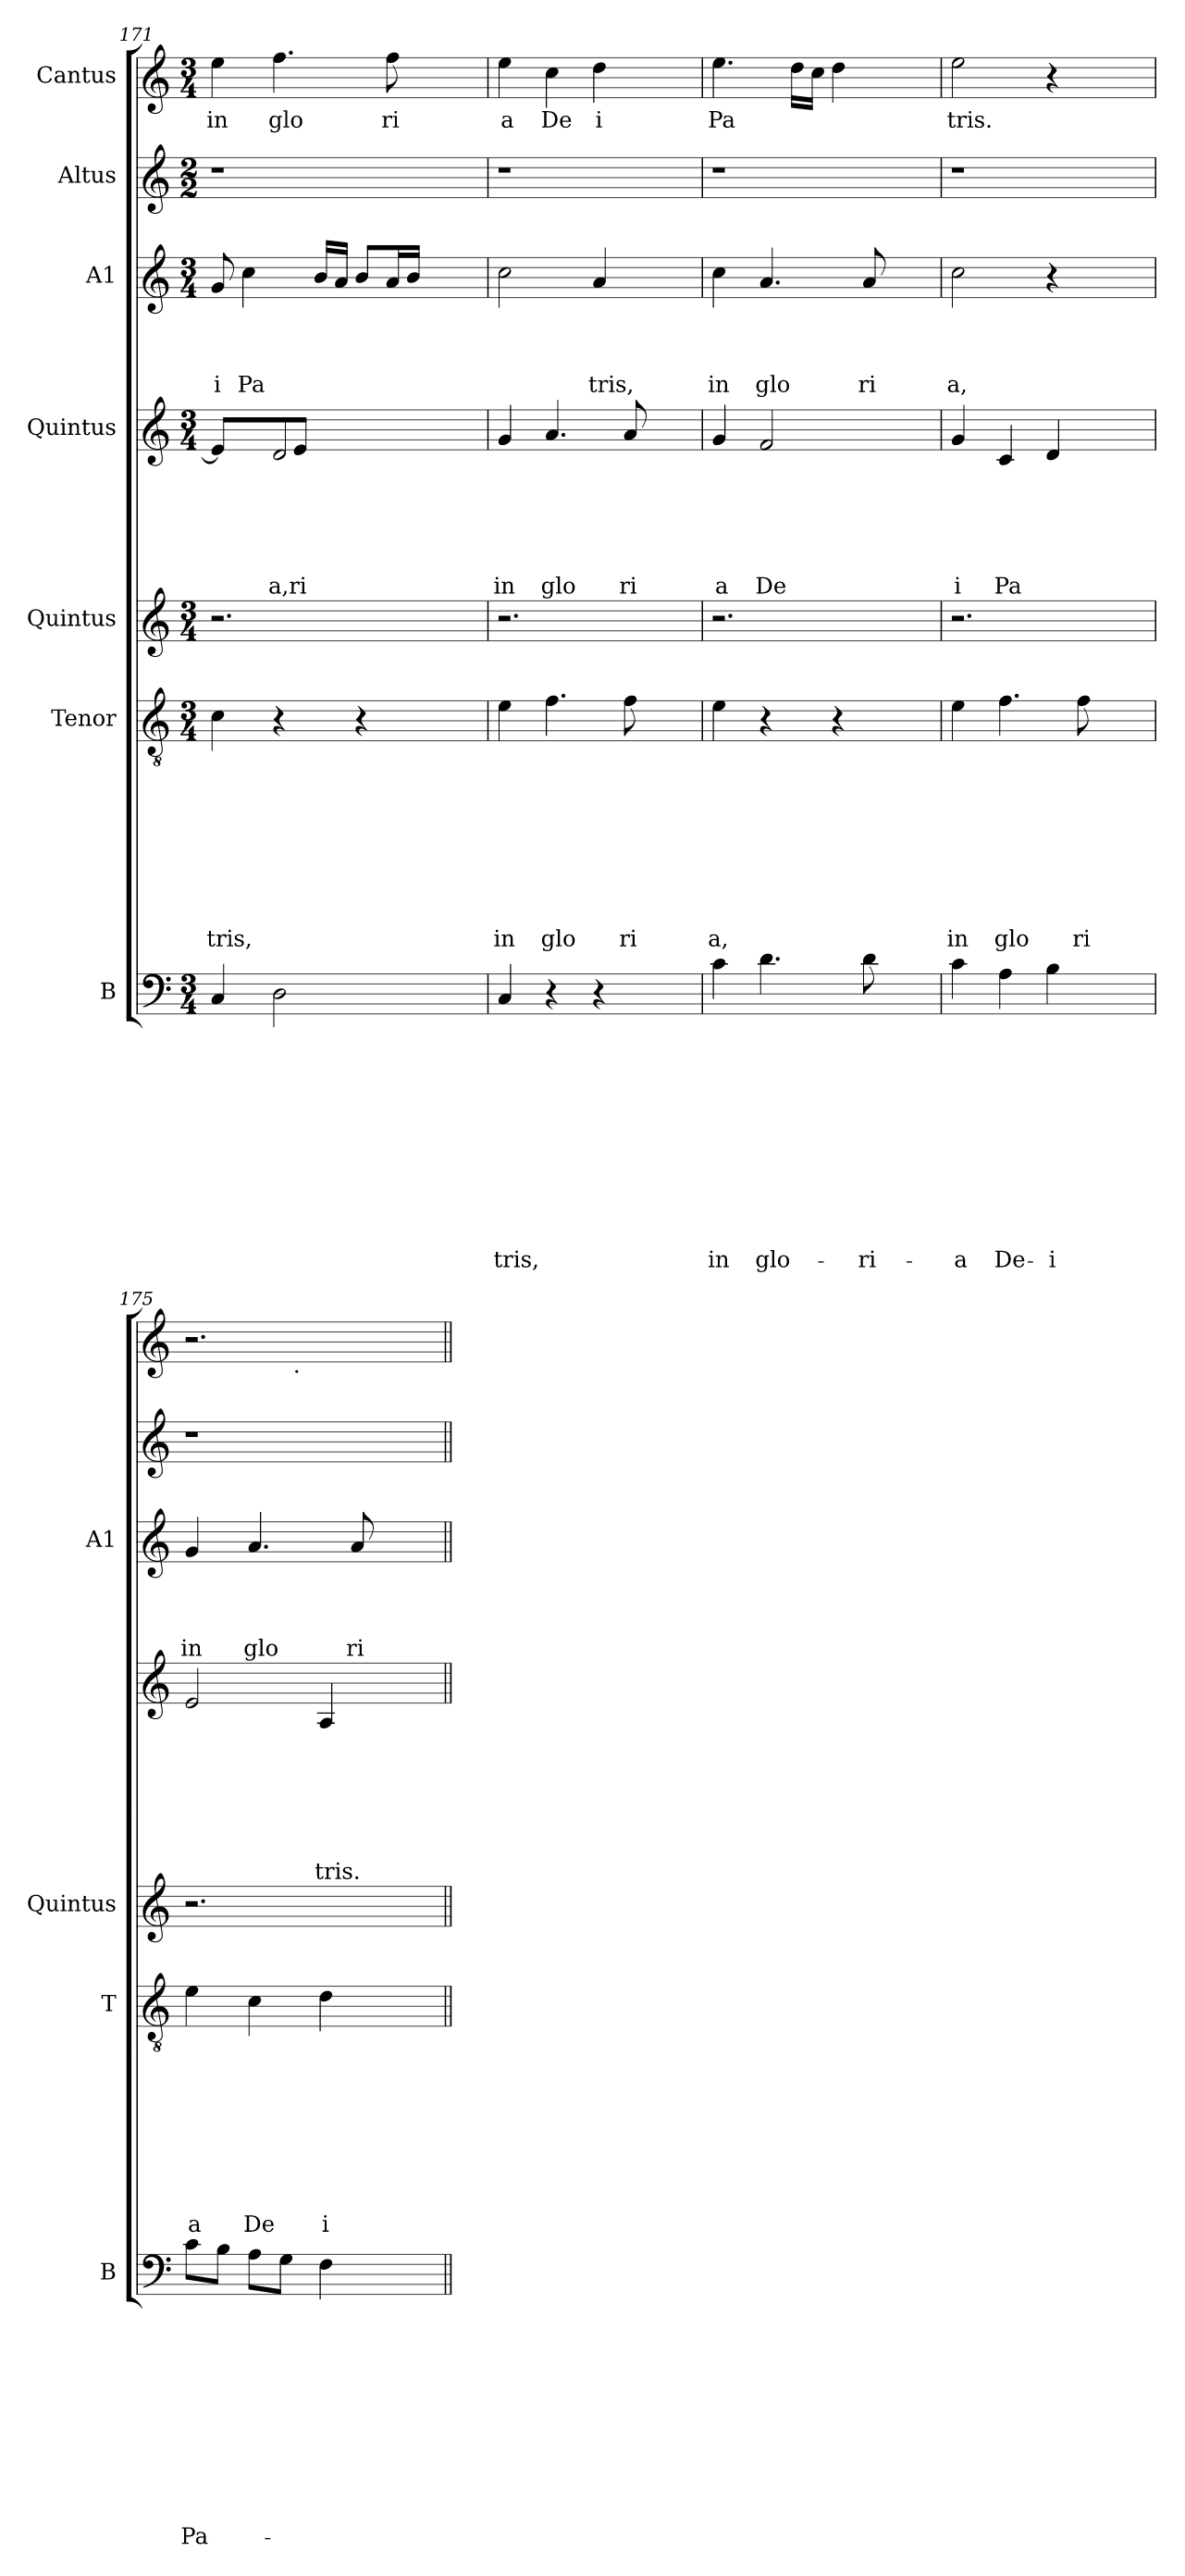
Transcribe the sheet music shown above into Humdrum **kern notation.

**kern	**text	**text	**text	**text	**text	**text	**text	**text	**text	**text	**text	**kern	**text	**text	**text	**text	**text	**text	**text	**text	**text	**kern	**kern	**text	**text	**text	**text	**text	**text	**text	**kern	**text	**text	**text	**text	**kern	**kern	**text
*part7	*part7	*part7	*part7	*part7	*part7	*part7	*part7	*part7	*part7	*part7	*part7	*part6	*part6	*part6	*part6	*part6	*part6	*part6	*part6	*part6	*part6	*part5	*part4	*part4	*part4	*part4	*part4	*part4	*part4	*part4	*part3	*part3	*part3	*part3	*part3	*part2	*part1	*part1
*staff7	*staff7	*staff7	*staff7	*staff7	*staff7	*staff7	*staff7	*staff7	*staff7	*staff7	*staff7	*staff6	*staff6	*staff6	*staff6	*staff6	*staff6	*staff6	*staff6	*staff6	*staff6	*staff5	*staff4	*staff4	*staff4	*staff4	*staff4	*staff4	*staff4	*staff4	*staff3	*staff3	*staff3	*staff3	*staff3	*staff2	*staff1	*staff1
*I"B	*	*	*	*	*	*	*	*	*	*	*	*I"Tenor	*	*	*	*	*	*	*	*	*	*I"Quintus	*I"Quintus	*	*	*	*	*	*	*	*I"A1	*	*	*	*	*I"Altus	*I"Cantus	*
*I'B	*	*	*	*	*	*	*	*	*	*	*	*I'T	*	*	*	*	*	*	*	*	*	*I'Quintus	*	*	*	*	*	*	*	*	*I'A1	*	*	*	*	*	*	*
*clefF4	*	*	*	*	*	*	*	*	*	*	*	*clefGv2	*	*	*	*	*	*	*	*	*	*clefG2	*clefG2	*	*	*	*	*	*	*	*clefG2	*	*	*	*	*clefG2	*clefG2	*
*k[]	*	*	*	*	*	*	*	*	*	*	*	*k[]	*	*	*	*	*	*	*	*	*	*k[]	*k[]	*	*	*	*	*	*	*	*k[]	*	*	*	*	*k[]	*k[]	*
*C:	*	*	*	*	*	*	*	*	*	*	*	*C:	*	*	*	*	*	*	*	*	*	*C:	*C:	*	*	*	*	*	*	*	*C:	*	*	*	*	*C:	*C:	*
*M3/4	*	*	*	*	*	*	*	*	*	*	*	*M3/4	*	*	*	*	*	*	*	*	*	*M3/4	*M3/4	*	*	*	*	*	*	*	*M3/4	*	*	*	*	*M2/2	*M3/4	*
=171	=171	=171	=171	=171	=171	=171	=171	=171	=171	=171	=171	=171	=171	=171	=171	=171	=171	=171	=171	=171	=171	=171	=171	=171	=171	=171	=171	=171	=171	=171	=171	=171	=171	=171	=171	=171	=171	=171
!	!	!	!	!	!	!	!	!	!	!	!	!	!	!	!	!	!	!	!	!	!LO:LY:b	!	!	!	!	!	!	!	!	!	!	!	!	!	!LO:LY:b	!	!	!LO:LY:b
*	*	*	*	*	*	*	*	*	*	*	*	*	*	*	*	*	*	*	*	*	*	*	*^	*	*	*	*	*	*	*	*	*	*	*	*	*	*	*
4C/	.	.	.	.	.	.	.	.	.	.	.	4c\	.	.	.	.	.	.	.	.	tris,	2.r	8e/L]	4ryy	.	.	.	.	.	.	.	8g/	.	.	.	i	1r	4ee\	in
!	!	!	!	!	!	!	!	!	!	!	!	!	!	!	!	!	!	!	!	!	!	!	!	!	!	!	!	!	!	!	!	!	!	!	!	!LO:LY:b	!	!	!
.	.	.	.	.	.	.	.	.	.	.	.	.	.	.	.	.	.	.	.	.	.	.	8.ryy	.	.	.	.	.	.	.	.	4cc\	.	.	.	Pa	.	.	.
!	!	!	!	!	!	!	!	!	!	!	!	!	!	!	!	!	!	!	!	!	!	!	!	!	!	!	!	!	!	!LO:LY:b	!	!	!	!	!	!	!	!	!LO:LY:b
2D\	.	.	.	.	.	.	.	.	.	.	.	4r	.	.	.	.	.	.	.	.	.	.	.	2d/	.	.	.	.	.	a,	.	.	.	.	.	.	.	4.ff\	glo
!	!	!	!	!	!	!	!	!	!	!	!	!	!	!	!	!	!	!	!	!	!	!	!	!	!	!	!	!	!	!LO:LY:b	!	!	!	!	!	!	!	!	!
.	.	.	.	.	.	.	.	.	.	.	.	.	.	.	.	.	.	.	.	.	.	.	8e/J	.	.	.	.	.	.	ri	.	.	.	.	.	.	.	.	.
.	.	.	.	.	.	.	.	.	.	.	.	.	.	.	.	.	.	.	.	.	.	.	.	.	.	.	.	.	.	.	.	16b/LL	.	.	.	.	.	.	.
.	.	.	.	.	.	.	.	.	.	.	.	.	.	.	.	.	.	.	.	.	.	.	4ryy	.	.	.	.	.	.	.	.	16a/JJ	.	.	.	.	.	.	.
.	.	.	.	.	.	.	.	.	.	.	.	4r	.	.	.	.	.	.	.	.	.	.	.	.	.	.	.	.	.	.	.	8b/L	.	.	.	.	.	.	.
!	!	!	!	!	!	!	!	!	!	!	!	!	!	!	!	!	!	!	!	!	!	!	!	!	!	!	!	!	!	!	!	!	!	!	!	!	!	!	!LO:LY:b
.	.	.	.	.	.	.	.	.	.	.	.	.	.	.	.	.	.	.	.	.	.	.	.	.	.	.	.	.	.	.	.	16a/L	.	.	.	.	.	8ff\	ri
.	.	.	.	.	.	.	.	.	.	.	.	.	.	.	.	.	.	.	.	.	.	.	4ryy	.	.	.	.	.	.	.	.	16b/JJ	.	.	.	.	.	.	.
4ryy	.	.	.	.	.	.	.	.	.	.	.	4ryy	.	.	.	.	.	.	.	.	.	4ryy	.	4ryy	.	.	.	.	.	.	.	4ryy	.	.	.	.	.	4ryy	.
.	.	.	.	.	.	.	.	.	.	.	.	.	.	.	.	.	.	.	.	.	.	.	16ryy	.	.	.	.	.	.	.	.	.	.	.	.	.	.	.	.
*	*	*	*	*	*	*	*	*	*	*	*	*	*	*	*	*	*	*	*	*	*	*	*v	*v	*	*	*	*	*	*	*	*	*	*	*	*	*	*	*
=172	=172	=172	=172	=172	=172	=172	=172	=172	=172	=172	=172	=172	=172	=172	=172	=172	=172	=172	=172	=172	=172	=172	=172	=172	=172	=172	=172	=172	=172	=172	=172	=172	=172	=172	=172	=172	=172	=172
!	!	!	!	!	!	!	!	!	!	!	!LO:LY:b	!	!	!	!	!	!	!	!	!	!LO:LY:b	!	!	!	!	!	!	!	!LO:LY:b	!	!	!	!	!	!	!	!	!LO:LY:b
4C/	.	.	.	.	.	.	.	.	.	.	-tris,	4e\	.	.	.	.	.	.	.	.	in	2.r	4g/	.	.	.	.	.	in	.	2cc\	.	.	.	.	1r	4ee\	a
!	!	!	!	!	!	!	!	!	!	!	!	!	!	!	!	!	!	!	!	!	!LO:LY:b	!	!	!	!	!	!	!	!LO:LY:b	!	!	!	!	!	!	!	!	!LO:LY:b
4r	.	.	.	.	.	.	.	.	.	.	.	4.f\	.	.	.	.	.	.	.	.	glo	.	4.a/	.	.	.	.	.	glo	.	.	.	.	.	.	.	4cc\	De
!	!	!	!	!	!	!	!	!	!	!	!	!	!	!	!	!	!	!	!	!	!	!	!	!	!	!	!	!	!	!	!	!	!	!	!LO:LY:b	!	!	!LO:LY:b
4r	.	.	.	.	.	.	.	.	.	.	.	.	.	.	.	.	.	.	.	.	.	.	.	.	.	.	.	.	.	.	4a/	.	.	.	tris,	.	4dd\	i
!	!	!	!	!	!	!	!	!	!	!	!	!	!	!	!	!	!	!	!	!	!LO:LY:b	!	!	!	!	!	!	!	!LO:LY:b	!	!	!	!	!	!	!	!	!
.	.	.	.	.	.	.	.	.	.	.	.	8f\	.	.	.	.	.	.	.	.	ri	.	8a/	.	.	.	.	.	ri	.	.	.	.	.	.	.	.	.
4ryy	.	.	.	.	.	.	.	.	.	.	.	4ryy	.	.	.	.	.	.	.	.	.	4ryy	4ryy	.	.	.	.	.	.	.	4ryy	.	.	.	.	.	4ryy	.
=173	=173	=173	=173	=173	=173	=173	=173	=173	=173	=173	=173	=173	=173	=173	=173	=173	=173	=173	=173	=173	=173	=173	=173	=173	=173	=173	=173	=173	=173	=173	=173	=173	=173	=173	=173	=173	=173	=173
!	!	!	!	!	!	!	!	!	!	!	!LO:LY:b	!	!	!	!	!	!	!	!	!	!LO:LY:b	!	!	!	!	!	!	!	!LO:LY:b	!	!	!	!	!	!LO:LY:b	!	!	!LO:LY:b
4c\	.	.	.	.	.	.	.	.	.	.	in	4e\	.	.	.	.	.	.	.	.	a,	2.r	4g/	.	.	.	.	.	a	.	4cc\	.	.	.	in	1r	4.ee\	Pa
!	!	!	!	!	!	!	!	!	!	!	!LO:LY:b	!	!	!	!	!	!	!	!	!	!	!	!	!	!	!	!	!	!LO:LY:b	!	!	!	!	!	!LO:LY:b	!	!	!
4.d\	.	.	.	.	.	.	.	.	.	.	glo-	4r	.	.	.	.	.	.	.	.	.	.	2f/	.	.	.	.	.	De	.	4.a/	.	.	.	glo	.	.	.
.	.	.	.	.	.	.	.	.	.	.	.	.	.	.	.	.	.	.	.	.	.	.	.	.	.	.	.	.	.	.	.	.	.	.	.	.	16dd\LL	.
.	.	.	.	.	.	.	.	.	.	.	.	.	.	.	.	.	.	.	.	.	.	.	.	.	.	.	.	.	.	.	.	.	.	.	.	.	16cc\JJ	.
.	.	.	.	.	.	.	.	.	.	.	.	4r	.	.	.	.	.	.	.	.	.	.	.	.	.	.	.	.	.	.	.	.	.	.	.	.	4dd\	.
!	!	!	!	!	!	!	!	!	!	!	!LO:LY:b	!	!	!	!	!	!	!	!	!	!	!	!	!	!	!	!	!	!	!	!	!	!	!	!LO:LY:b	!	!	!
8d\	.	.	.	.	.	.	.	.	.	.	-ri-	.	.	.	.	.	.	.	.	.	.	.	.	.	.	.	.	.	.	.	8a/	.	.	.	ri	.	.	.
4ryy	.	.	.	.	.	.	.	.	.	.	.	4ryy	.	.	.	.	.	.	.	.	.	4ryy	4ryy	.	.	.	.	.	.	.	4ryy	.	.	.	.	.	4ryy	.
=174	=174	=174	=174	=174	=174	=174	=174	=174	=174	=174	=174	=174	=174	=174	=174	=174	=174	=174	=174	=174	=174	=174	=174	=174	=174	=174	=174	=174	=174	=174	=174	=174	=174	=174	=174	=174	=174	=174
!	!	!	!	!	!	!	!	!	!	!	!LO:LY:b	!	!	!	!	!	!	!	!	!	!LO:LY:b	!	!	!	!	!	!	!	!LO:LY:b	!	!	!	!	!	!LO:LY:b	!	!	!LO:LY:b
4c\	.	.	.	.	.	.	.	.	.	.	-a	4e\	.	.	.	.	.	.	.	.	in	2.r	4g/	.	.	.	.	.	i	.	2cc\	.	.	.	a,	1r	2ee\	tris.
!	!	!	!	!	!	!	!	!	!	!	!LO:LY:b	!	!	!	!	!	!	!	!	!	!LO:LY:b	!	!	!	!	!	!	!	!LO:LY:b	!	!	!	!	!	!	!	!	!
4A\	.	.	.	.	.	.	.	.	.	.	De-	4.f\	.	.	.	.	.	.	.	.	glo	.	4c/	.	.	.	.	.	Pa	.	.	.	.	.	.	.	.	.
!	!	!	!	!	!	!	!	!	!	!	!LO:LY:b	!	!	!	!	!	!	!	!	!	!	!	!	!	!	!	!	!	!	!	!	!	!	!	!	!	!	!
4B\	.	.	.	.	.	.	.	.	.	.	-i	.	.	.	.	.	.	.	.	.	.	.	4d/	.	.	.	.	.	.	.	4r	.	.	.	.	.	4r	.
!	!	!	!	!	!	!	!	!	!	!	!	!	!	!	!	!	!	!	!	!	!LO:LY:b	!	!	!	!	!	!	!	!	!	!	!	!	!	!	!	!	!
.	.	.	.	.	.	.	.	.	.	.	.	8f\	.	.	.	.	.	.	.	.	ri	.	.	.	.	.	.	.	.	.	.	.	.	.	.	.	.	.
4ryy	.	.	.	.	.	.	.	.	.	.	.	4ryy	.	.	.	.	.	.	.	.	.	4ryy	4ryy	.	.	.	.	.	.	.	4ryy	.	.	.	.	.	4ryy	.
=175	=175	=175	=175	=175	=175	=175	=175	=175	=175	=175	=175	=175	=175	=175	=175	=175	=175	=175	=175	=175	=175	=175	=175	=175	=175	=175	=175	=175	=175	=175	=175	=175	=175	=175	=175	=175	=175	=175
!	!	!	!	!	!	!	!	!	!	!	!LO:LY:b	!	!	!	!	!	!	!	!	!	!LO:LY:b:rj	!	!	!	!	!	!	!	!	!	!	!	!	!	!LO:LY:b	!	!	!
*	*	*	*	*	*	*	*	*	*	*	*	*	*	*	*	*	*	*	*	*	*	*	*	*	*	*	*	*	*	*	*	*	*	*	*	*	*^	*
8c\L	.	.	.	.	.	.	.	.	.	.	Pa-	4e\	.	.	.	.	.	.	.	.	a	2.r	2e/	.	.	.	.	.	.	.	4g/	.	.	.	in	1r	2.r	4ryy	.
8B\J	.	.	.	.	.	.	.	.	.	.	.	.	.	.	.	.	.	.	.	.	.	.	.	.	.	.	.	.	.	.	.	.	.	.	.	.	.	.	.
!	!	!	!	!	!	!	!	!	!	!	!	!	!	!	!	!	!	!	!	!	!LO:LY:b	!	!	!	!	!	!	!	!	!	!	!	!	!	!LO:LY:b	!	!	!	!
8A\L	.	.	.	.	.	.	.	.	.	.	.	4c\	.	.	.	.	.	.	.	.	De	.	.	.	.	.	.	.	.	.	4.a/	.	.	.	glo	.	.	8ryy	.
8G\J	.	.	.	.	.	.	.	.	.	.	.	.	.	.	.	.	.	.	.	.	.	.	.	.	.	.	.	.	.	.	.	.	.	.	.	.	.	32ryy	.
!	!	!	!	!	!	!	!	!	!	!	!	!	!	!	!	!	!	!	!	!	!	!	!	!	!	!	!	!	!	!	!	!	!	!	!	!	!	!LO:TX:b:t=·	!
.	.	.	.	.	.	.	.	.	.	.	.	.	.	.	.	.	.	.	.	.	.	.	.	.	.	.	.	.	.	.	.	.	.	.	.	.	.	2ryy	.
!	!	!	!	!	!	!	!	!	!	!	!	!	!	!	!	!	!	!	!	!	!LO:LY:b:rj	!	!	!	!	!	!	!	!	!LO:LY:b	!	!	!	!	!	!	!	!	!
4F\	.	.	.	.	.	.	.	.	.	.	.	4d\	.	.	.	.	.	.	.	.	i	.	4A/	.	.	.	.	.	.	tris.	.	.	.	.	.	.	.	.	.
!	!	!	!	!	!	!	!	!	!	!	!	!	!	!	!	!	!	!	!	!	!	!	!	!	!	!	!	!	!	!	!	!	!	!	!LO:LY:b	!	!	!	!
.	.	.	.	.	.	.	.	.	.	.	.	.	.	.	.	.	.	.	.	.	.	.	.	.	.	.	.	.	.	.	8a/	.	.	.	ri	.	.	.	.
4ryy	.	.	.	.	.	.	.	.	.	.	.	4ryy	.	.	.	.	.	.	.	.	.	4ryy	4ryy	.	.	.	.	.	.	.	4ryy	.	.	.	.	.	4ryy	.	.
.	.	.	.	.	.	.	.	.	.	.	.	.	.	.	.	.	.	.	.	.	.	.	.	.	.	.	.	.	.	.	.	.	.	.	.	.	.	16.ryy	.
*	*	*	*	*	*	*	*	*	*	*	*	*	*	*	*	*	*	*	*	*	*	*	*	*	*	*	*	*	*	*	*	*	*	*	*	*	*v	*v	*
=||	=||	=||	=||	=||	=||	=||	=||	=||	=||	=||	=||	=||	=||	=||	=||	=||	=||	=||	=||	=||	=||	=||	=||	=||	=||	=||	=||	=||	=||	=||	=||	=||	=||	=||	=||	=||	=||	=||
*-	*-	*-	*-	*-	*-	*-	*-	*-	*-	*-	*-	*-	*-	*-	*-	*-	*-	*-	*-	*-	*-	*-	*-	*-	*-	*-	*-	*-	*-	*-	*-	*-	*-	*-	*-	*-	*-	*-
